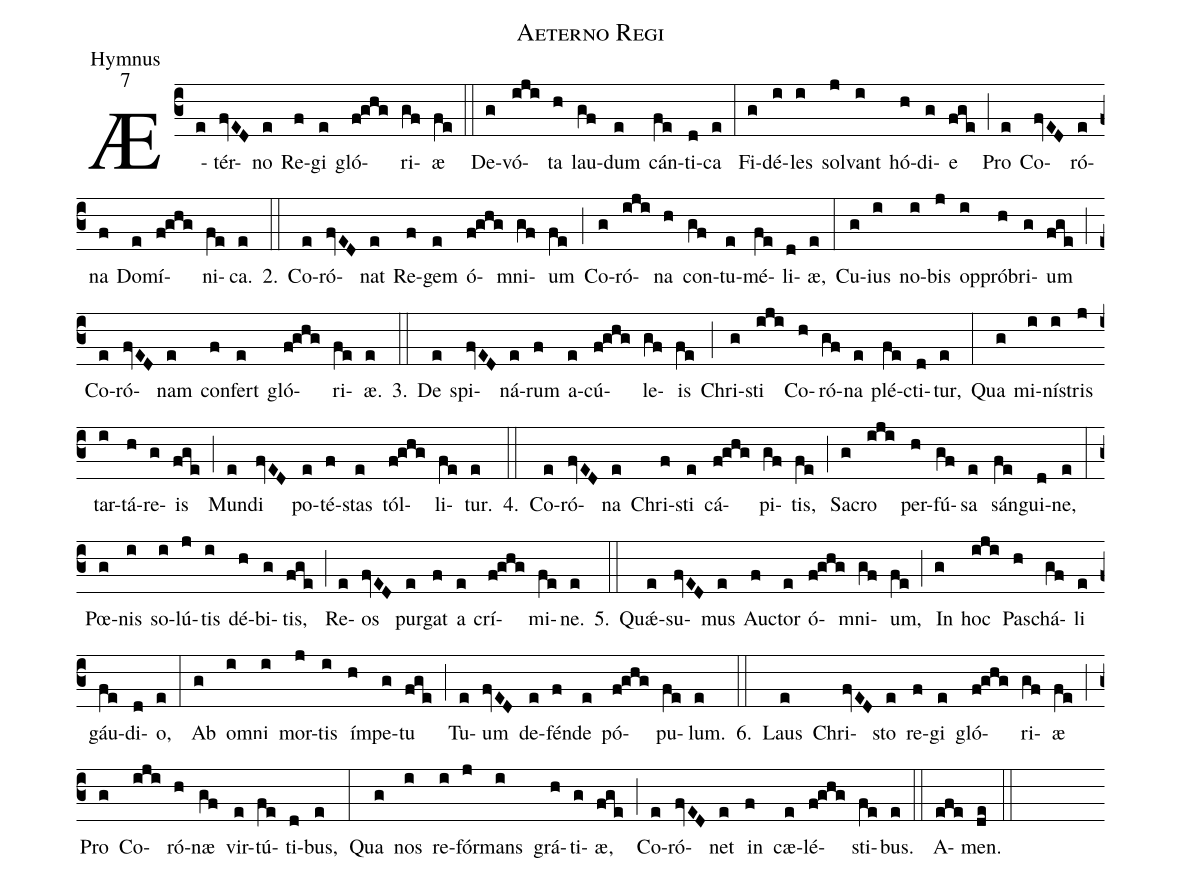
name:Aeterno Regi;
office-part:Hymnus;
mode:7;
%%
(c3) Æ(e)tér(fvED)no(e) Re(f)gi(e) gló(f!ghg)ri(gf)æ(fe) (::)
De(g)vó(iji)ta(h) lau(gf)dum(e) cán(fe)ti(d)ca(e) (:)
Fi(g)dé(i)les(i) sol(j)vant(i) hó(h)di(g)e(fge) (;) Pro(e) Co(fvED)ró(e)na(f) Do(e)mí(f!ghg)ni(fe)ca.(e) 2.(::) Co(e)ró(fvED)nat(e) Re(f)gem(e) ó(f!ghg)mni(gf)um(fe) (;) Co(g)ró(iji)na(h) con(gf)tu(e)mé(fe)li(d)æ,(e) (:)
Cu(g)ius(i) no(i)bis(j) op(i)pró(h)bri(g)um(fge) (;) Co(e)ró(fvED)nam(e) con(f)fert(e) gló(f!ghg)ri(fe)æ.(e) 3.(::) De(e) spi(fvED)ná(e)rum(f) a(e)cú(f!ghg)le(gf)is(fe) (;) Chri(g)sti(iji) Co(h)ró(gf)na(e) plé(fe)cti(d)tur,(e) (:)
Qua(g) mi(i)ní(i)stris(j) tar(i)tá(h)re(g)is(fge) (;) Mun(e)di(fvED) po(e)té(f)stas(e) tól(f!ghg)li(fe)tur.(e) 4.(::) Co(e)ró(fvED)na(e) Chri(f)sti(e) cá(f!ghg)pi(gf)tis,(fe) (;) Sa(g)cro(iji) per(h)fú(gf)sa(e) sán(fe)gui(d)ne,(e) (:)
Pœ(g)nis(i) so(i)lú(j)tis(i) dé(h)bi(g)tis,(fge) (;) Re(e)os(fvED) pur(e)gat(f) a(e) crí(f!ghg)mi(fe)ne.(e) 5.(::) Qu{<sp>'ae</sp>}(e)su(fvED)mus(e) Au(f)ctor(e) ó(f!ghg)mni(gf)um,(fe) (;) In(g) hoc(iji) Pa(h)schá(gf)li(e) gáu(fe)di(d)o,(e) (:)
Ab(g) om(i)ni(i) mor(j)tis(i) ím(h)pe(g)tu(fge) (;) Tu(e)um(fvED) de(e)fén(f)de(e) pó(f!ghg)pu(fe)lum.(e) 6.(::) Laus(e) Chri(fvED)sto(e) re(f)gi(e) gló(f!ghg)ri(gf)æ(fe) (;) Pro(g) Co(iji)ró(h)næ(gf) vir(e)tú(fe)ti(d)bus,(e) (:)
Qua(g) nos(i) re(i)fór(j)mans(i) grá(h)ti(g)æ,(fge) (;) Co(e)ró(fvED)net(e) in(f) cæ(e)lé(f!ghg)sti(fe)bus.(e) (::)
A(efe)men.(de) (::)
